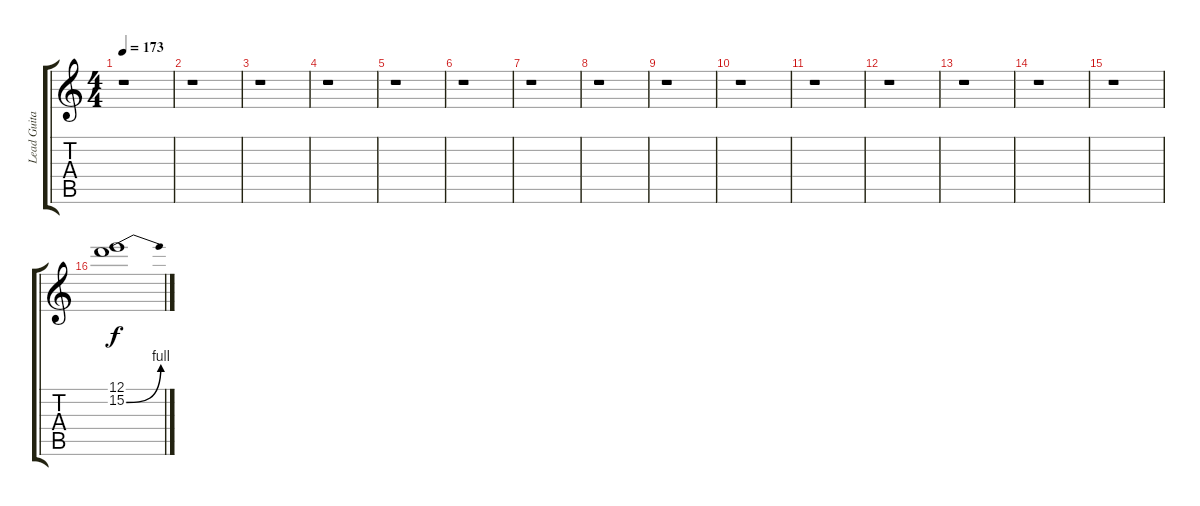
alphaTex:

\track ("Lead Guitar Solo 2" "Lead Guita") {instrument distortionguitar}
\staff {score tabs}
\tuning (E4 B3 G3 D3 A2 E2) {hide}
\ts (4 4)
\tempo 173
\clef g2
\ks c
r.1{dy f} |
r.1 |
r.1 |
r.1 |
r.1 |
r.1 |
r.1 |
r.1 |
r.1 |
r.1 |
r.1 |
r.1 |
r.1 |
r.1 |
r.1 |
(12.1 15.2{be (bend 0 0 60 4)}).1
